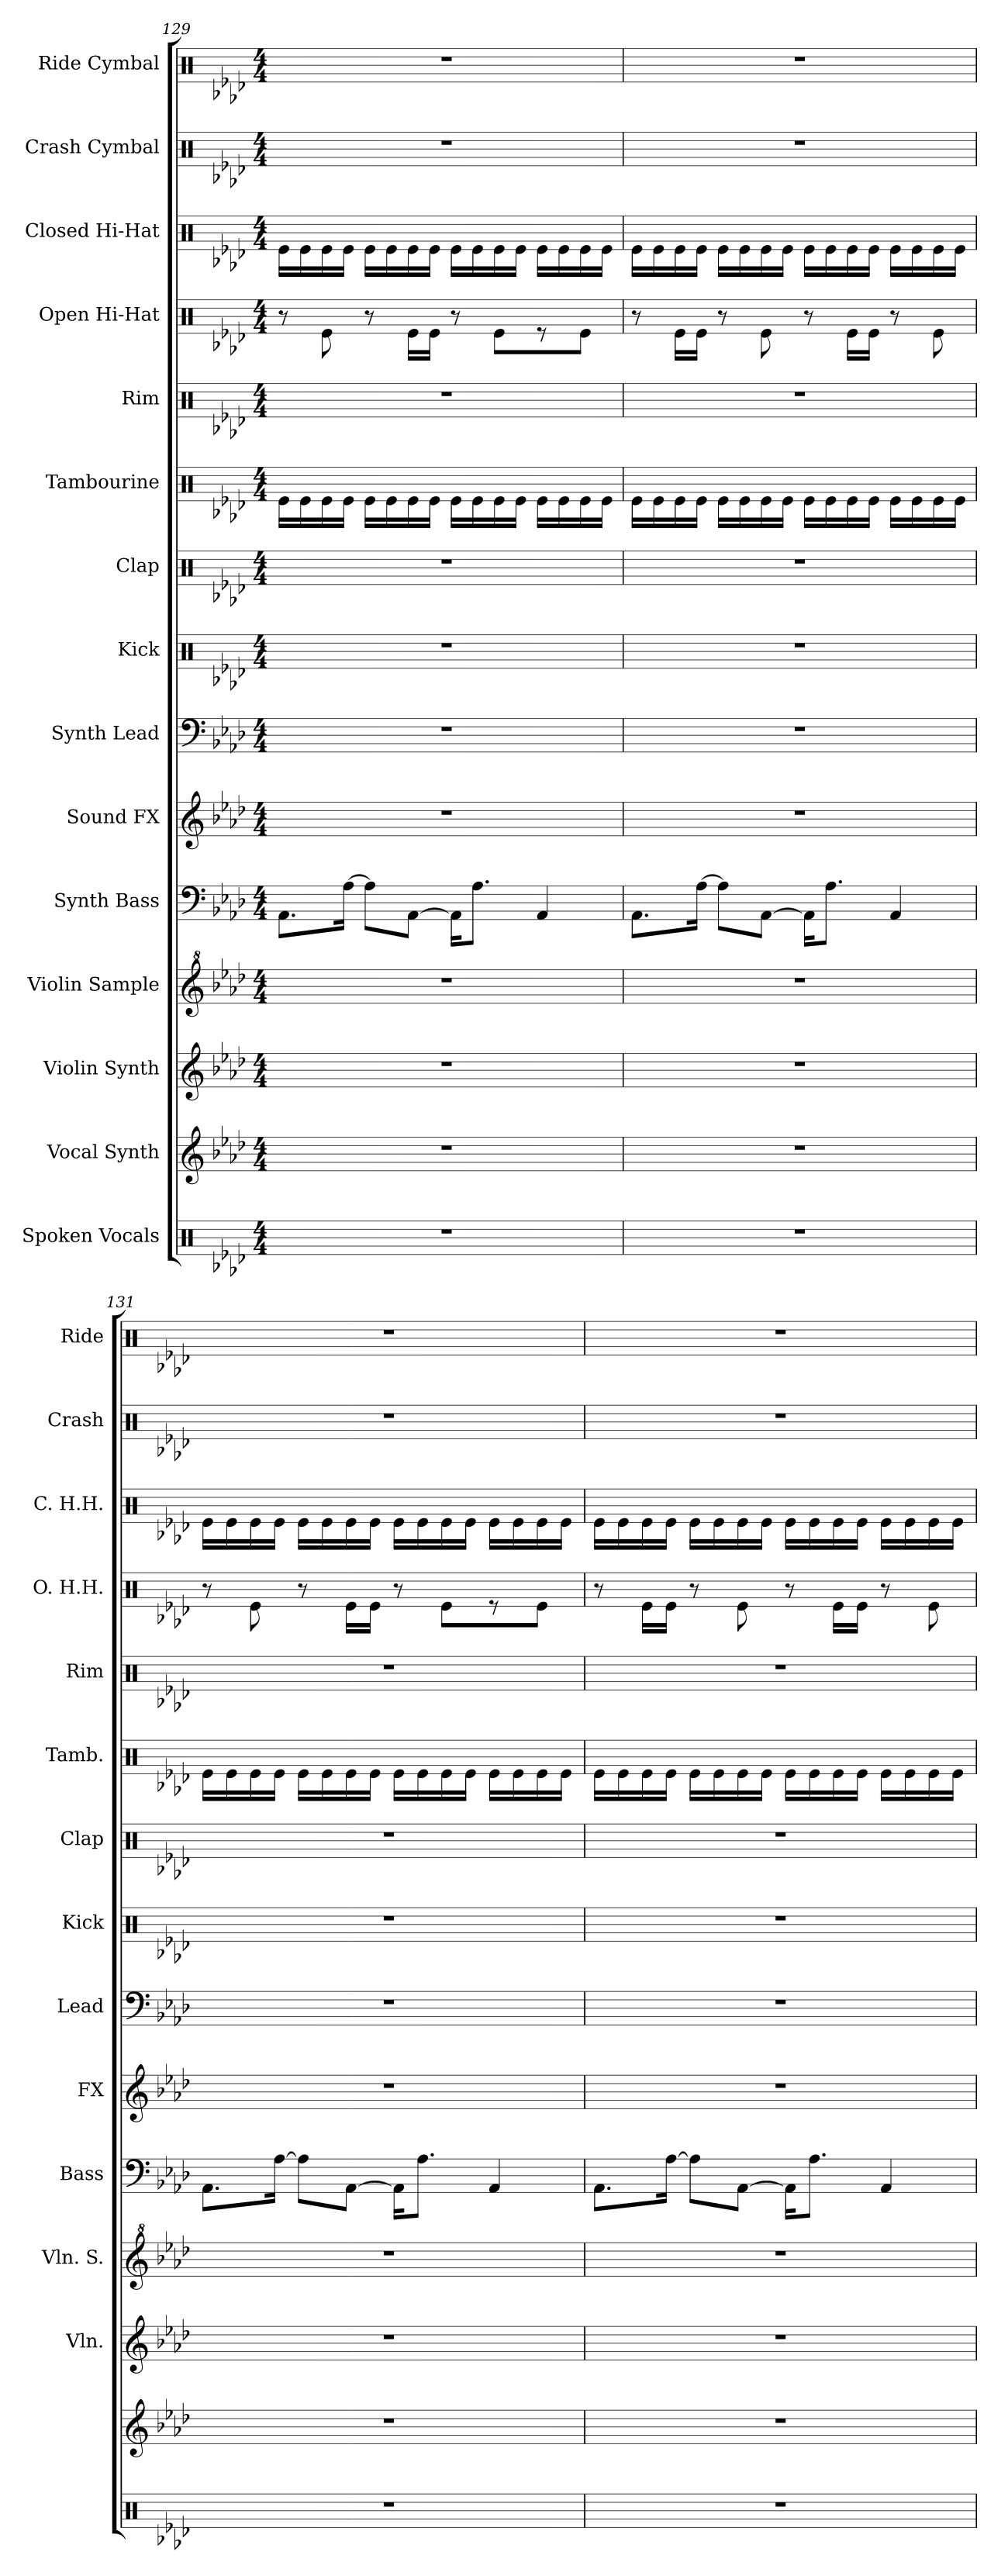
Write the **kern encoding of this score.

**kern	**kern	**kern	**kern	**kern	**kern	**kern	**kern	**kern	**kern	**kern	**kern	**kern	**kern	**kern
*part15	*part14	*part13	*part12	*part11	*part10	*part9	*part8	*part7	*part6	*part5	*part4	*part3	*part2	*part1
*staff15	*staff14	*staff13	*staff12	*staff11	*staff10	*staff9	*staff8	*staff7	*staff6	*staff5	*staff4	*staff3	*staff2	*staff1
*I"Spoken Vocals	*I"Vocal Synth	*I"Violin Synth	*I"Violin Sample	*I"Synth Bass	*I"Sound FX	*I"Synth Lead	*I"Kick	*I"Clap	*I"Tambourine	*I"Rim	*I"Open Hi-Hat	*I"Closed Hi-Hat	*I"Crash Cymbal	*I"Ride Cymbal
*	*	*I'Vln.	*I'Vln. S.	*I'Bass	*I'FX	*I'Lead	*I'Kick	*I'Clap	*I'Tamb.	*I'Rim	*I'O. H.H.	*I'C. H.H.	*I'Crash	*I'Ride
!!LO:PB:g=z
*clefX	*clefG2	*clefG2	*clefG^2	*clefF4	*clefG2	*clefF4	*clefX	*clefX	*clefX	*clefX	*clefX	*clefX	*clefX	*clefX
*k[b-e-a-d-]	*k[b-e-a-d-]	*k[b-e-a-d-]	*k[b-e-a-d-]	*k[b-e-a-d-]	*k[b-e-a-d-]	*k[b-e-a-d-]	*k[b-e-a-d-]	*k[b-e-a-d-]	*k[b-e-a-d-]	*k[b-e-a-d-]	*k[b-e-a-d-]	*k[b-e-a-d-]	*k[b-e-a-d-]	*k[b-e-a-d-]
*A-:	*A-:	*A-:	*A-:	*A-:	*A-:	*A-:	*A-:	*A-:	*A-:	*A-:	*A-:	*A-:	*A-:	*A-:
*M4/4	*M4/4	*M4/4	*M4/4	*M4/4	*M4/4	*M4/4	*M4/4	*M4/4	*M4/4	*M4/4	*M4/4	*M4/4	*M4/4	*M4/4
=129	=129	=129	=129	=129	=129	=129	=129	=129	=129	=129	=129	=129	=129	=129
1r	1r	1r	1r	8.AA-\L	1r	1r	1r	1r	16Re\LL	1r	8r	16Re\LL	1r	1r
.	.	.	.	.	.	.	.	.	16Re\	.	.	16Re\	.	.
.	.	.	.	.	.	.	.	.	16Re\	.	8Re\	16Re\	.	.
.	.	.	.	[16A-\Jk	.	.	.	.	16Re\JJ	.	.	16Re\JJ	.	.
.	.	.	.	8A-\L]	.	.	.	.	16Re\LL	.	8r	16Re\LL	.	.
.	.	.	.	.	.	.	.	.	16Re\	.	.	16Re\	.	.
.	.	.	.	[8AA-\J	.	.	.	.	16Re\	.	16Re\LL	16Re\	.	.
.	.	.	.	.	.	.	.	.	16Re\JJ	.	16Re\JJ	16Re\JJ	.	.
.	.	.	.	16AA-\KL]	.	.	.	.	16Re\LL	.	8r	16Re\LL	.	.
.	.	.	.	8.A-\J	.	.	.	.	16Re\	.	.	16Re\	.	.
.	.	.	.	.	.	.	.	.	16Re\	.	8Re\L	16Re\	.	.
.	.	.	.	.	.	.	.	.	16Re\JJ	.	.	16Re\JJ	.	.
.	.	.	.	4AA-/	.	.	.	.	16Re\LL	.	8r	16Re\LL	.	.
.	.	.	.	.	.	.	.	.	16Re\	.	.	16Re\	.	.
.	.	.	.	.	.	.	.	.	16Re\	.	8Re\J	16Re\	.	.
.	.	.	.	.	.	.	.	.	16Re\JJ	.	.	16Re\JJ	.	.
=130	=130	=130	=130	=130	=130	=130	=130	=130	=130	=130	=130	=130	=130	=130
1r	1r	1r	1r	8.AA-\L	1r	1r	1r	1r	16Re\LL	1r	8r	16Re\LL	1r	1r
.	.	.	.	.	.	.	.	.	16Re\	.	.	16Re\	.	.
.	.	.	.	.	.	.	.	.	16Re\	.	16Re\LL	16Re\	.	.
.	.	.	.	[16A-\Jk	.	.	.	.	16Re\JJ	.	16Re\JJ	16Re\JJ	.	.
.	.	.	.	8A-\L]	.	.	.	.	16Re\LL	.	8r	16Re\LL	.	.
.	.	.	.	.	.	.	.	.	16Re\	.	.	16Re\	.	.
.	.	.	.	[8AA-\J	.	.	.	.	16Re\	.	8Re\	16Re\	.	.
.	.	.	.	.	.	.	.	.	16Re\JJ	.	.	16Re\JJ	.	.
.	.	.	.	16AA-\KL]	.	.	.	.	16Re\LL	.	8r	16Re\LL	.	.
.	.	.	.	8.A-\J	.	.	.	.	16Re\	.	.	16Re\	.	.
.	.	.	.	.	.	.	.	.	16Re\	.	16Re\LL	16Re\	.	.
.	.	.	.	.	.	.	.	.	16Re\JJ	.	16Re\JJ	16Re\JJ	.	.
.	.	.	.	4AA-/	.	.	.	.	16Re\LL	.	8r	16Re\LL	.	.
.	.	.	.	.	.	.	.	.	16Re\	.	.	16Re\	.	.
.	.	.	.	.	.	.	.	.	16Re\	.	8Re\	16Re\	.	.
.	.	.	.	.	.	.	.	.	16Re\JJ	.	.	16Re\JJ	.	.
=131	=131	=131	=131	=131	=131	=131	=131	=131	=131	=131	=131	=131	=131	=131
1r	1r	1r	1r	8.AA-\L	1r	1r	1r	1r	16Re\LL	1r	8r	16Re\LL	1r	1r
.	.	.	.	.	.	.	.	.	16Re\	.	.	16Re\	.	.
.	.	.	.	.	.	.	.	.	16Re\	.	8Re\	16Re\	.	.
.	.	.	.	[16A-\Jk	.	.	.	.	16Re\JJ	.	.	16Re\JJ	.	.
.	.	.	.	8A-\L]	.	.	.	.	16Re\LL	.	8r	16Re\LL	.	.
.	.	.	.	.	.	.	.	.	16Re\	.	.	16Re\	.	.
.	.	.	.	[8AA-\J	.	.	.	.	16Re\	.	16Re\LL	16Re\	.	.
.	.	.	.	.	.	.	.	.	16Re\JJ	.	16Re\JJ	16Re\JJ	.	.
.	.	.	.	16AA-\KL]	.	.	.	.	16Re\LL	.	8r	16Re\LL	.	.
.	.	.	.	8.A-\J	.	.	.	.	16Re\	.	.	16Re\	.	.
.	.	.	.	.	.	.	.	.	16Re\	.	8Re\L	16Re\	.	.
.	.	.	.	.	.	.	.	.	16Re\JJ	.	.	16Re\JJ	.	.
.	.	.	.	4AA-/	.	.	.	.	16Re\LL	.	8r	16Re\LL	.	.
.	.	.	.	.	.	.	.	.	16Re\	.	.	16Re\	.	.
.	.	.	.	.	.	.	.	.	16Re\	.	8Re\J	16Re\	.	.
.	.	.	.	.	.	.	.	.	16Re\JJ	.	.	16Re\JJ	.	.
=132	=132	=132	=132	=132	=132	=132	=132	=132	=132	=132	=132	=132	=132	=132
1r	1r	1r	1r	8.AA-\L	1r	1r	1r	1r	16Re\LL	1r	8r	16Re\LL	1r	1r
.	.	.	.	.	.	.	.	.	16Re\	.	.	16Re\	.	.
.	.	.	.	.	.	.	.	.	16Re\	.	16Re\LL	16Re\	.	.
.	.	.	.	[16A-\Jk	.	.	.	.	16Re\JJ	.	16Re\JJ	16Re\JJ	.	.
.	.	.	.	8A-\L]	.	.	.	.	16Re\LL	.	8r	16Re\LL	.	.
.	.	.	.	.	.	.	.	.	16Re\	.	.	16Re\	.	.
.	.	.	.	[8AA-\J	.	.	.	.	16Re\	.	8Re\	16Re\	.	.
.	.	.	.	.	.	.	.	.	16Re\JJ	.	.	16Re\JJ	.	.
.	.	.	.	16AA-\KL]	.	.	.	.	16Re\LL	.	8r	16Re\LL	.	.
.	.	.	.	8.A-\J	.	.	.	.	16Re\	.	.	16Re\	.	.
.	.	.	.	.	.	.	.	.	16Re\	.	16Re\LL	16Re\	.	.
.	.	.	.	.	.	.	.	.	16Re\JJ	.	16Re\JJ	16Re\JJ	.	.
.	.	.	.	4AA-/	.	.	.	.	16Re\LL	.	8r	16Re\LL	.	.
.	.	.	.	.	.	.	.	.	16Re\	.	.	16Re\	.	.
.	.	.	.	.	.	.	.	.	16Re\	.	8Re\	16Re\	.	.
.	.	.	.	.	.	.	.	.	16Re\JJ	.	.	16Re\JJ	.	.
=	=	=	=	=	=	=	=	=	=	=	=	=	=	=
*-	*-	*-	*-	*-	*-	*-	*-	*-	*-	*-	*-	*-	*-	*-
